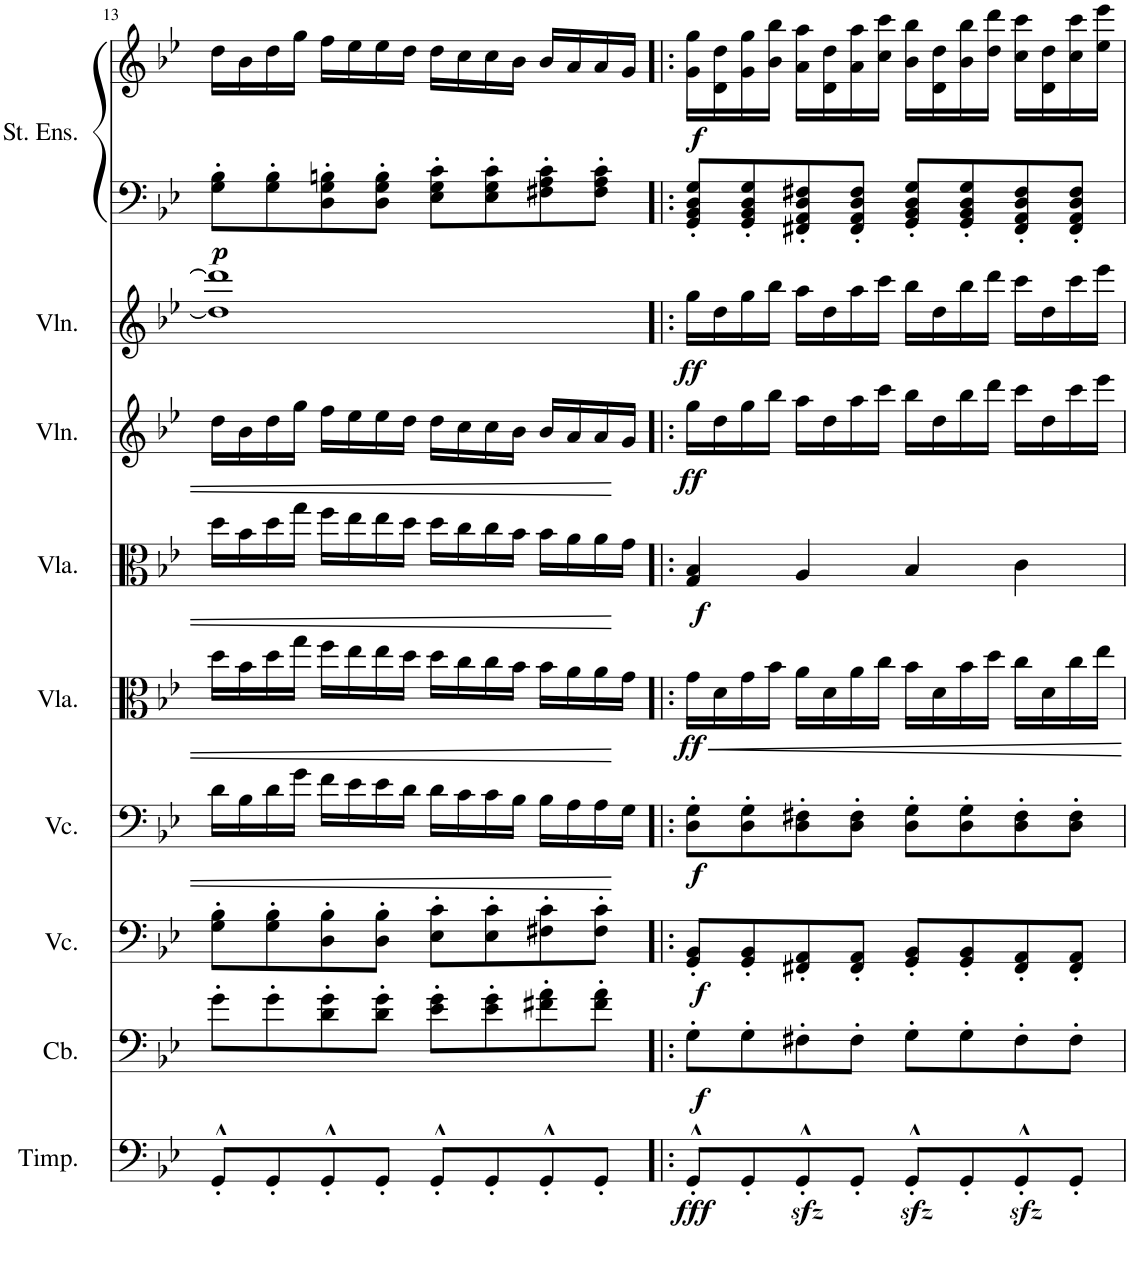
**kern	**dynam	**kern	**dynam	**kern	**dynam	**kern	**dynam	**kern	**dynam	**kern	**dynam	**kern	**dynam	**kern	**dynam	**kern	**kern	**dynam
*part9	*part9	*part8	*part8	*part7	*part7	*part6	*part6	*part5	*part5	*part4	*part4	*part3	*part3	*part2	*part2	*part1	*part1	*part1
*staff10	*staff10	*staff9	*staff9	*staff8	*staff8	*staff7	*staff7	*staff6	*staff6	*staff5	*staff5	*staff4	*staff4	*staff3	*staff3	*staff2	*staff1	*staff1/2
*I"Timpani	*	*I"Contrabass	*	*I"Cello 2	*	*I"Cello 1	*	*I"Viola 2	*	*I"Viola	*	*I"Violin 2	*	*I"Violin	*	*I"Strings	*	*
*I'Timp.	*	*I'Cb.	*	*	*	*	*	*I'Vla.	*	*I'Vla.	*	*I'Vln.	*	*I'Vln.	*	*	*	*
!!LO:PB:g=z
*clefF4	*	*clefF4	*	*clefF4	*	*clefF4	*	*clefC3	*	*clefC3	*	*clefG2	*	*clefG2	*	*clefF4	*clefG2	*
*	*	*Trd7c12	*	*	*	*	*	*	*	*	*	*	*	*	*	*	*	*
*k[b-e-]	*	*k[b-e-]	*	*k[b-e-]	*	*k[b-e-]	*	*k[b-e-]	*	*k[b-e-]	*	*k[b-e-]	*	*k[b-e-]	*	*k[b-e-]	*k[b-e-]	*
*M4/4	*	*M4/4	*	*M4/4	*	*M4/4	*	*M4/4	*	*M4/4	*	*M4/4	*	*M4/4	*	*M4/4	*M4/4	*
=13	=13	=13	=13	=13	=13	=13	=13	=13	=13	=13	=13	=13	=13	=13	=13	=13	=13	=13
!	!	!	!	!	!	!	!	!	!	!	!	!	!	!	!	!	!	!LO:DY:b=2
8GG'^^/L	.	8g'\L	.	8G\' 8B-\'L	.	16d\LL	.	16dd\LL	.	16dd\LL	.	16dd\LL	.	1dd] 1ddd]	.	8G\' 8B-\'L	16dd\LL	p
.	.	.	.	.	.	16B-\	.	16b-\	.	16b-\	.	16b-\	.	.	.	.	16b-\	.
8GG'/	.	8g'\	.	8G\' 8B-\'	.	16d\	.	16dd\	.	16dd\	.	16dd\	.	.	.	8G\' 8B-\'	16dd\	.
.	.	.	.	.	.	16g\JJ	.	16gg\JJ	.	16gg\JJ	.	16gg\JJ	.	.	.	.	16gg\JJ	.
8GG'^^/	.	8d\' 8g\'	.	8D\' 8B-\'	.	16f\LL	.	16ff\LL	.	16ff\LL	.	16ff\LL	.	.	.	8D\' 8G\' 8Bn\'	16ff\LL	.
.	.	.	.	.	.	16e-\	.	16ee-\	.	16ee-\	.	16ee-\	.	.	.	.	16ee-\	.
8GG'/J	.	8d\' 8g\'J	.	8D\' 8B-\'J	.	16e-\	.	16ee-\	.	16ee-\	.	16ee-\	.	.	.	8D\' 8G\' 8B\'J	16ee-\	.
.	.	.	.	.	.	16d\JJ	.	16dd\JJ	.	16dd\JJ	.	16dd\JJ	.	.	.	.	16dd\JJ	.
8GG'^^/L	.	8e-\' 8g\'L	.	8E-\' 8c\'L	.	16d\LL	.	16dd\LL	.	16dd\LL	.	16dd\LL	.	.	.	8E-\' 8G\' 8c\'L	16dd\LL	.
.	.	.	.	.	.	16c\	.	16cc\	.	16cc\	.	16cc\	.	.	.	.	16cc\	.
8GG'/	.	8e-\' 8g\'	.	8E-\' 8c\'	.	16c\	.	16cc\	.	16cc\	.	16cc\	.	.	.	8E-\' 8G\' 8c\'	16cc\	.
.	.	.	.	.	.	16B-\JJ	.	16b-\JJ	.	16b-\JJ	.	16b-\JJ	.	.	.	.	16b-\JJ	.
8GG'^^/	.	8f#X\' 8a\'	.	8F#X\' 8c\'	.	16B-\LL	.	16b-\LL	.	16b-\LL	.	16b-/LL	.	.	.	8F#X\' 8A\' 8c\'	16b-/LL	.
.	.	.	.	.	.	16A\	.	16a\	.	16a\	.	16a/	.	.	.	.	16a/	.
8GG'/J	.	8f#\' 8a\'J	.	8F#\' 8c\'J	.	16A\	.	16a\	.	16a\	.	16a/	.	.	.	8F#\' 8A\' 8c\'J	16a/	.
.	.	.	.	.	.	16G\JJ	.	16g\JJ	.	16g\JJ	.	16g/JJ	.	.	.	.	16g/JJ	.
=14!|:	=14!|:	=14!|:	=14!|:	=14!|:	=14!|:	=14!|:	=14!|:	=14!|:	=14!|:	=14!|:	=14!|:	=14!|:	=14!|:	=14!|:	=14!|:	=14!|:	=14!|:	=14!|:
!	!LO:DY:b	!	!LO:DY:b	!	!LO:DY:b	!	!LO:DY:b	!	!LO:DY:b	!	!LO:DY:b	!	!LO:DY:b	!	!LO:DY:b	!	!	!LO:DY:b
8GG'^^/L	fff	8G'\L	f	8GG/' 8BB-/'L	f	8D\' 8G\'L	f	16g\LL	ff	4G/ 4B-/	f	16gg\LL	ff	16gg\LL	ff	8GG/' 8BB-/' 8D/' 8G/'L	16g\ 16gg\LL	f
.	.	.	.	.	.	.	.	16d\	.	.	.	16dd\	.	16dd\	.	.	16d\ 16dd\	.
8GG'/	.	8G'\	.	8GG/' 8BB-/'	.	8D\' 8G\'	.	16g\	.	.	.	16gg\	.	16gg\	.	8GG/' 8BB-/' 8D/' 8G/'	16g\ 16gg\	.
.	.	.	.	.	.	.	.	16b-\JJ	.	.	.	16bb-\JJ	.	16bb-\JJ	.	.	16b-\ 16bb-\JJ	.
8GGzz<'^^/	.	8F#X'\	.	8FF#X/' 8AA/'	.	8D\' 8F#X\'	.	16a\LL	.	4A/	.	16aa\LL	.	16aa\LL	.	8FF#X/' 8AA/' 8D/' 8F#X/'	16a\ 16aa\LL	.
.	.	.	.	.	.	.	.	16d\	.	.	.	16dd\	.	16dd\	.	.	16d\ 16dd\	.
8GG'/J	.	8F#'\J	.	8FF#/' 8AA/'J	.	8D\' 8F#\'J	.	16a\	.	.	.	16aa\	.	16aa\	.	8FF#/' 8AA/' 8D/' 8F#/'J	16a\ 16aa\	.
.	.	.	.	.	.	.	.	16cc\JJ	.	.	.	16ccc\JJ	.	16ccc\JJ	.	.	16cc\ 16ccc\JJ	.
8GGzz<'^^/L	.	8G'\L	.	8GG/' 8BB-/'L	.	8D\' 8G\'L	.	16b-\LL	.	4B-/	.	16bb-\LL	.	16bb-\LL	.	8GG/' 8BB-/' 8D/' 8G/'L	16b-\ 16bb-\LL	.
.	.	.	.	.	.	.	.	16d\	.	.	.	16dd\	.	16dd\	.	.	16d\ 16dd\	.
8GG'/	.	8G'\	.	8GG/' 8BB-/'	.	8D\' 8G\'	.	16b-\	.	.	.	16bb-\	.	16bb-\	.	8GG/' 8BB-/' 8D/' 8G/'	16b-\ 16bb-\	.
.	.	.	.	.	.	.	.	16dd\JJ	.	.	.	16ddd\JJ	.	16ddd\JJ	.	.	16dd\ 16ddd\JJ	.
8GGzz<'^^/	.	8F#'\	.	8FF#/' 8AA/'	.	8D\' 8F#\'	.	16cc\LL	.	4c\	.	16ccc\LL	.	16ccc\LL	.	8FF#/' 8AA/' 8D/' 8F#/'	16cc\ 16ccc\LL	.
.	.	.	.	.	.	.	.	16d\	.	.	.	16dd\	.	16dd\	.	.	16d\ 16dd\	.
8GG'/J	.	8F#'\J	.	8FF#/' 8AA/'J	.	8D\' 8F#\'J	.	16cc\	.	.	.	16ccc\	.	16ccc\	.	8FF#/' 8AA/' 8D/' 8F#/'J	16cc\ 16ccc\	.
.	.	.	.	.	.	.	.	16ee-\JJ	.	.	.	16eee-\JJ	.	16eee-\JJ	.	.	16ee-\ 16eee-\JJ	.
=	=	=	=	=	=	=	=	=	=	=	=	=	=	=	=	=	=	=
*-	*-	*-	*-	*-	*-	*-	*-	*-	*-	*-	*-	*-	*-	*-	*-	*-	*-	*-
